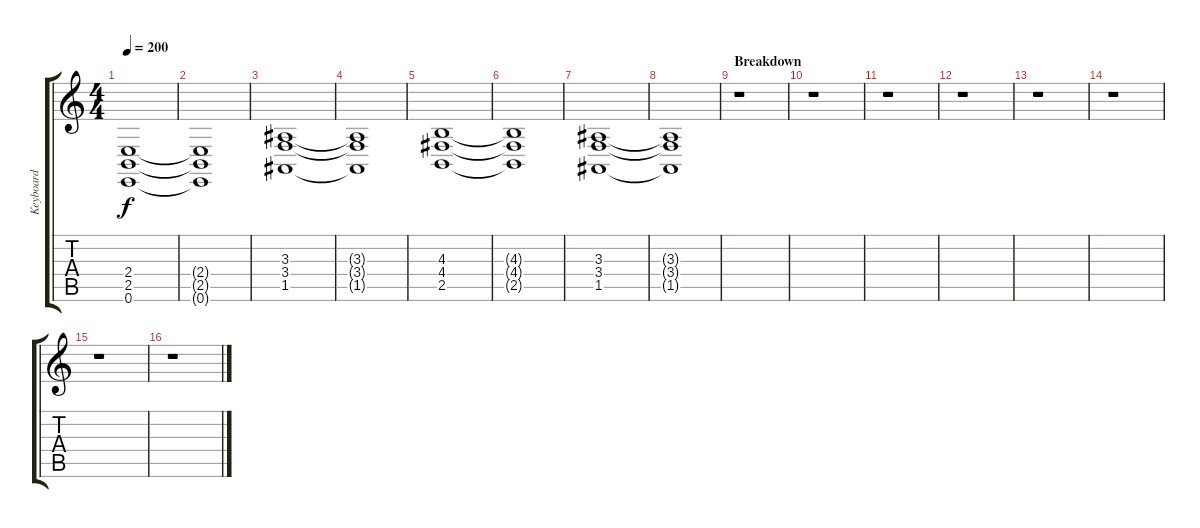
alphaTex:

\track ("Keyboard" "Keyboard") {instrument lead2sawtooth}
\staff {score tabs}
\tuning (E4 B3 G3 D3 A2 E2) {hide}
\ts (4 4)
\tempo 200
\clef g2
\ks c
(2.4 2.5 0.6).1{dy f} |
(2.4{t} 2.5{t} 0.6{t}).1 |
(3.3 3.4 1.5).1 |
(3.3{t} 3.4{t} 1.5{t}).1 |
(4.3 4.4 2.5).1 |
(4.3{t} 4.4{t} 2.5{t}).1 |
(3.3 3.4 1.5).1 |
(3.3{t} 3.4{t} 1.5{t}).1 |
\section ("" "Breakdown")
r.1 |
r.1 |
r.1 |
r.1 |
r.1 |
r.1 |
r.1 |
r.1
